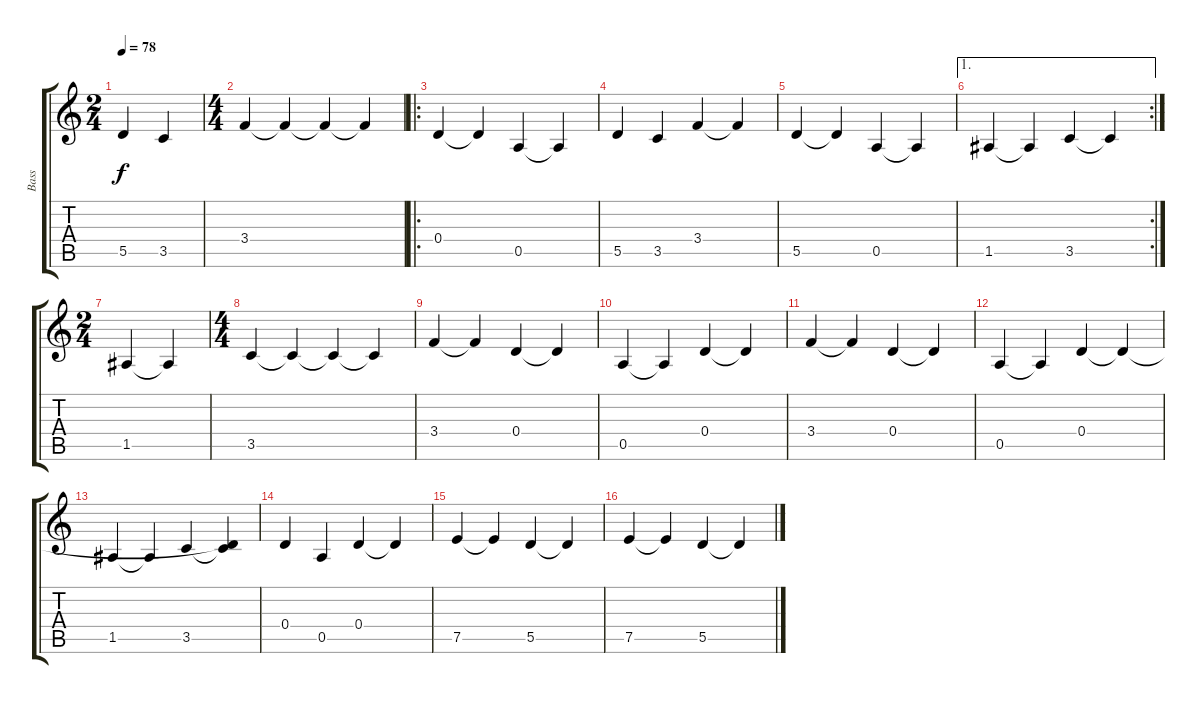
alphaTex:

\track ("Bass" "Bass") {instrument electricbassfinger}
\staff {score tabs}
\tuning (E4 B3 G3 D3 A2 E2) {hide}
\ts (2 4)
\tempo 78
\clef g2
\ks c
5.5.4{dy f} 3.5.4 |
\ts (4 4)
3.4.4 3.4{t}.4 3.4{t}.4 3.4{t}.4 |
\ro
0.4.4 0.4{t}.4 0.5.4 0.5{t}.4 |
5.5.4 3.5.4 3.4.4 3.4{t}.4 |
5.5.4 5.5{t}.4 0.5.4 0.5{t}.4 |
\ae 1
\rc 2
1.5.4 1.5{t}.4 3.5.4 3.5{t}.4 |
\ts (2 4)
1.5.4 1.5{t}.4 |
\ts (4 4)
3.5.4 3.5{t}.4 3.5{t}.4 3.5{t}.4 |
3.4.4 3.4{t}.4 0.4.4 0.4{t}.4 |
0.5.4 0.5{t}.4 0.4.4 0.4{t}.4 |
3.4.4 3.4{t}.4 0.4.4 0.4{t}.4 |
0.5.4 0.5{t}.4 0.4.4 0.4{t}.4 |
1.5.4 1.5{t}.4 3.5.4 (0.4{t} 3.5{t}).4 |
0.4.4 0.5.4 0.4.4 0.4{t}.4 |
7.5.4 7.5{t}.4 5.5.4 5.5{t}.4 |
7.5.4 7.5{t}.4 5.5.4 5.5{t}.4
